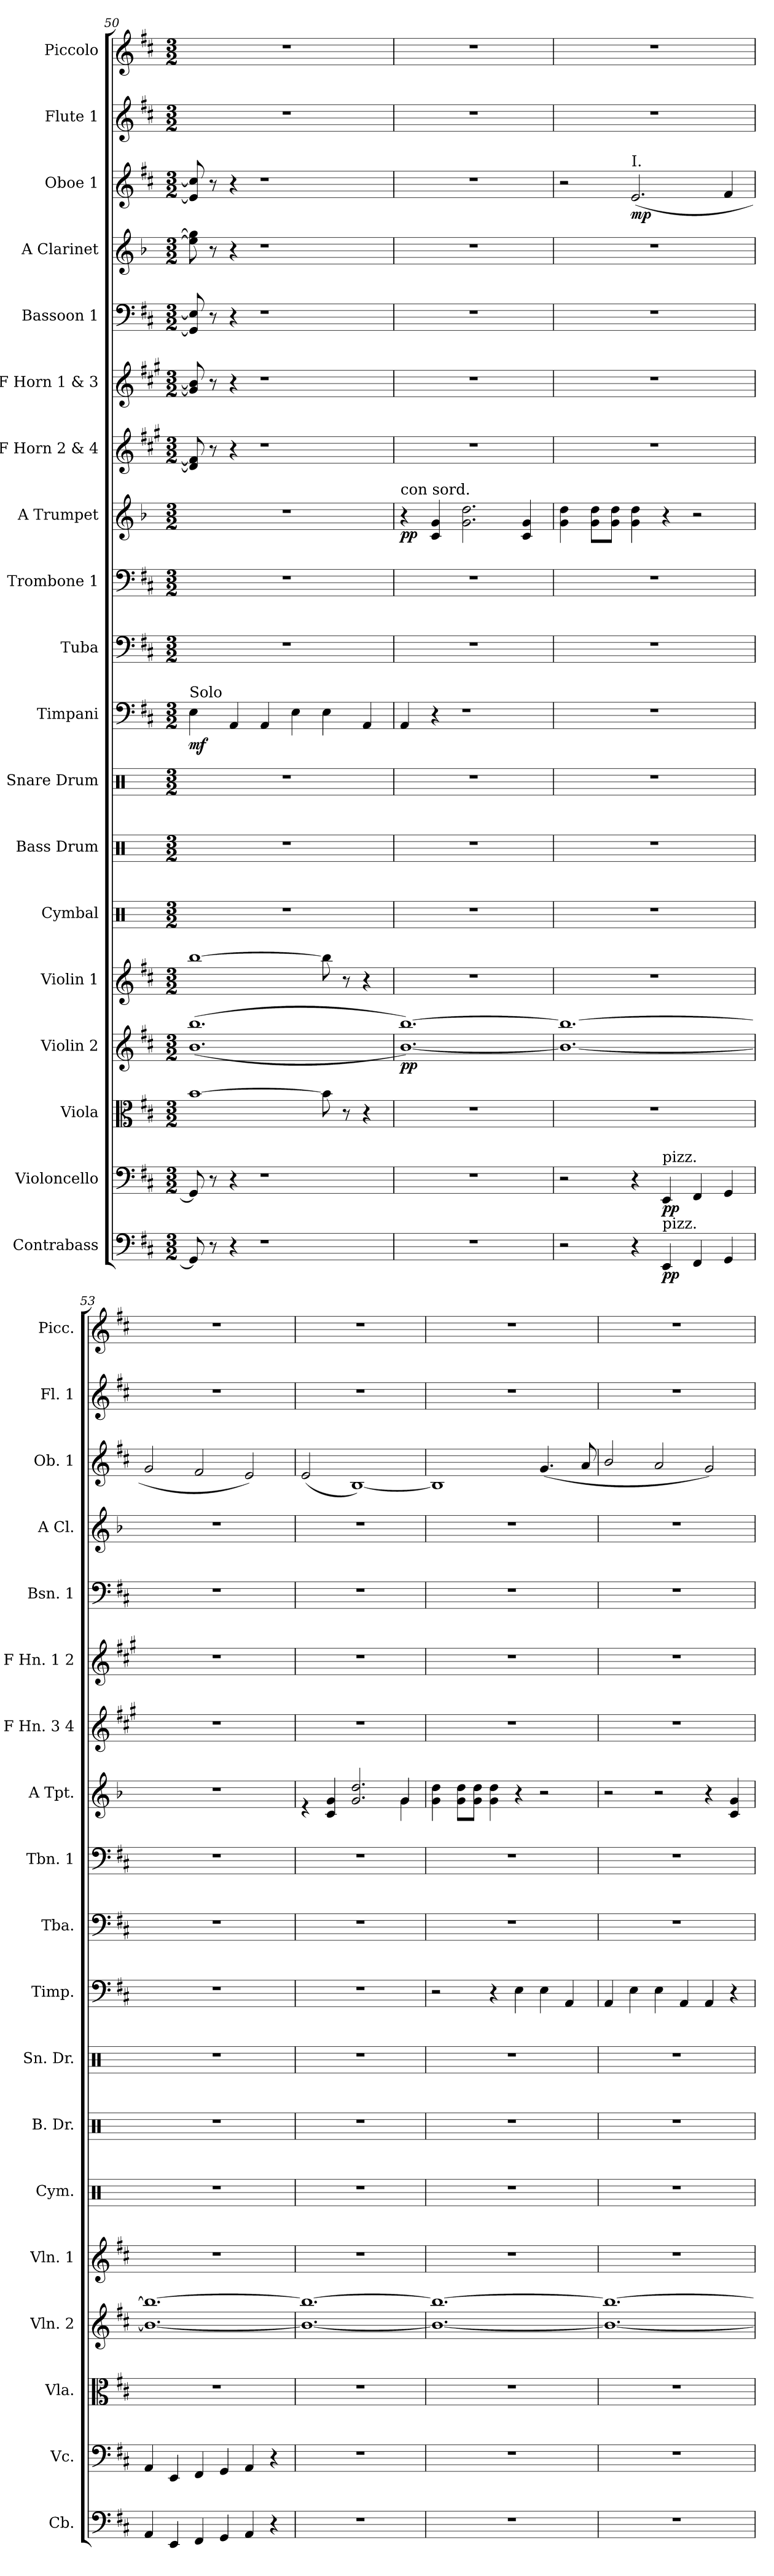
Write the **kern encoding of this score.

**kern	**dynam	**kern	**dynam	**kern	**kern	**dynam	**kern	**kern	**kern	**kern	**kern	**dynam	**kern	**kern	**kern	**dynam	**kern	**kern	**kern	**kern	**kern	**dynam	**kern	**kern
*part19	*part19	*part18	*part18	*part17	*part16	*part16	*part15	*part14	*part13	*part12	*part11	*part11	*part10	*part9	*part8	*part8	*part7	*part6	*part5	*part4	*part3	*part3	*part2	*part1
*staff19	*staff19	*staff18	*staff18	*staff17	*staff16	*staff16	*staff15	*staff14	*staff13	*staff12	*staff11	*staff11	*staff10	*staff9	*staff8	*staff8	*staff7	*staff6	*staff5	*staff4	*staff3	*staff3	*staff2	*staff1
*I"Contrabass	*	*I"Violoncello	*	*I"Viola	*I"Violin 2	*	*I"Violin 1	*I"Cymbal	*I"Bass Drum	*I"Snare Drum	*I"Timpani	*	*I"Tuba	*I"Trombone 1	*I"A Trumpet	*	*I"F Horn 2 &amp; 4	*I"F Horn 1 &amp; 3	*I"Bassoon 1	*I"A Clarinet	*I"Oboe 1	*	*I"Flute 1	*I"Piccolo
*I'Cb.	*	*I'Vc.	*	*I'Vla.	*I'Vln. 2	*	*I'Vln. 1	*I'Cym.	*I'B. Dr.	*I'Sn. Dr.	*I'Timp.	*	*I'Tba.	*I'Tbn. 1	*I'A Tpt.	*	*I'F Hn. 3 4	*I'F Hn. 1 2	*I'Bsn. 1	*I'A Cl.	*I'Ob. 1	*	*I'Fl. 1	*I'Picc.
*clefF4	*	*clefF4	*	*clefC3	*clefG2	*	*clefG2	*clefX	*clefX	*clefX	*clefF4	*	*clefF4	*clefF4	*clefG2	*	*clefG2	*clefG2	*clefF4	*clefG2	*clefG2	*	*clefG2	*clefG2
*ITrd7c12	*	*	*	*	*	*	*	*	*	*	*	*	*	*	*ITrd2c3	*	*ITrd4c7	*ITrd4c7	*	*ITrd2c3	*	*	*	*ITrd-7c-12
*k[f#c#]	*	*k[f#c#]	*	*k[f#c#]	*k[f#c#]	*	*k[f#c#]	*k[]	*k[]	*k[]	*k[f#c#]	*	*k[f#c#]	*k[f#c#]	*k[f#c#]	*	*k[f#c#]	*k[f#c#]	*k[f#c#]	*k[f#c#]	*k[f#c#]	*	*k[f#c#]	*k[f#c#]
*M3/2	*	*M3/2	*	*M3/2	*M3/2	*	*M3/2	*M3/2	*M3/2	*M3/2	*M3/2	*	*M3/2	*M3/2	*M3/2	*	*M3/2	*M3/2	*M3/2	*M3/2	*M3/2	*	*M3/2	*M3/2
=50	=50	=50	=50	=50	=50	=50	=50	=50	=50	=50	=50	=50	=50	=50	=50	=50	=50	=50	=50	=50	=50	=50	=50	=50
!	!	!	!	!	!	!	!	!	!	!	!LO:TX:a:t=Solo	!	!	!	!	!	!	!	!	!	!	!	!	!
!	!	!	!	!	!	!	!	!	!	!	!	!LO:DY:b	!	!	!	!	!	!	!	!	!	!	!	!
8GGG/]	.	8GG/]	.	[1b	((1.b 1.bb	.	[1bb	1.r	1.r	1.r	4E\	mf	1.r	1.r	1.r	.	8G/] 8B/]	8c#/] 8e/]	8GG/] 8E/]	8cc#\] 8ee\]	8e/] 8cc#/]	.	1.r	1.r
8r	.	8r	.	.	.	.	.	.	.	.	.	.	.	.	.	.	8r	8r	8r	8r	8r	.	.	.
4r	.	4r	.	.	.	.	.	.	.	.	4AA/	.	.	.	.	.	4r	4r	4r	4r	4r	.	.	.
1r	.	1r	.	.	.	.	.	.	.	.	4AA/	.	.	.	.	.	1r	1r	1r	1r	1r	.	.	.
.	.	.	.	.	.	.	.	.	.	.	4E\	.	.	.	.	.	.	.	.	.	.	.	.	.
.	.	.	.	8b\]	.	.	8bb\]	.	.	.	4E\	.	.	.	.	.	.	.	.	.	.	.	.	.
.	.	.	.	8r	.	.	8r	.	.	.	.	.	.	.	.	.	.	.	.	.	.	.	.	.
.	.	.	.	4r	.	.	4r	.	.	.	4AA/	.	.	.	.	.	.	.	.	.	.	.	.	.
=51	=51	=51	=51	=51	=51	=51	=51	=51	=51	=51	=51	=51	=51	=51	=51	=51	=51	=51	=51	=51	=51	=51	=51	=51
!	!	!	!	!	!	!	!	!	!	!	!	!	!	!	!LO:TX:a:t=con sord.	!	!	!	!	!	!	!	!	!
!	!	!	!	!	!	!LO:DY:b	!	!	!	!	!	!	!	!	!	!LO:DY:b	!	!	!	!	!	!	!	!
1.r	.	1.r	.	1.r	[1.b [1.bb))	pp	1.r	1.r	1.r	1.r	4AA/	.	1.r	1.r	4r	pp	1.r	1.r	1.r	1.r	1.r	.	1.r	1.r
.	.	.	.	.	.	.	.	.	.	.	4r	.	.	.	4A/ 4e/	.	.	.	.	.	.	.	.	.
.	.	.	.	.	.	.	.	.	.	.	1r	.	.	.	2.e\ 2.b\	.	.	.	.	.	.	.	.	.
.	.	.	.	.	.	.	.	.	.	.	.	.	.	.	4A/ 4e/	.	.	.	.	.	.	.	.	.
=52	=52	=52	=52	=52	=52	=52	=52	=52	=52	=52	=52	=52	=52	=52	=52	=52	=52	=52	=52	=52	=52	=52	=52	=52
2r	.	2r	.	1.r	1.b_ 1.bb_	.	1.r	1.r	1.r	1.r	1.r	.	1.r	1.r	4e\ 4b\	.	1.r	1.r	1.r	1.r	2r	.	1.r	1.r
.	.	.	.	.	.	.	.	.	.	.	.	.	.	.	8e\ 8b\L	.	.	.	.	.	.	.	.	.
.	.	.	.	.	.	.	.	.	.	.	.	.	.	.	8e\ 8b\J	.	.	.	.	.	.	.	.	.
!	!	!	!	!	!	!	!	!	!	!	!	!	!	!	!	!	!	!	!	!	!LO:TX:a:t=I.	!	!	!
!	!	!	!	!	!	!	!	!	!	!	!	!	!	!	!	!	!	!	!	!	!	!LO:DY:b	!	!
4r	.	4r	.	.	.	.	.	.	.	.	.	.	.	.	4e\ 4b\	.	.	.	.	.	(2.e/	mp	.	.
!	!	!LO:TX:a:t=pizz.	!	!	!	!	!	!	!	!	!	!	!	!	!	!	!	!	!	!	!	!	!	!
!LO:TX:a:t=pizz.	!	!	!	!	!	!	!	!	!	!	!	!	!	!	!	!	!	!	!	!	!	!	!	!
!	!LO:DY:b	!	!LO:DY:b	!	!	!	!	!	!	!	!	!	!	!	!	!	!	!	!	!	!	!	!	!
4EEE/	pp	4EE/	pp	.	.	.	.	.	.	.	.	.	.	.	4r	.	.	.	.	.	.	.	.	.
4FFF#/	.	4FF#/	.	.	.	.	.	.	.	.	.	.	.	.	2r	.	.	.	.	.	.	.	.	.
4GGG/	.	4GG/	.	.	.	.	.	.	.	.	.	.	.	.	.	.	.	.	.	.	4f#/	.	.	.
=53	=53	=53	=53	=53	=53	=53	=53	=53	=53	=53	=53	=53	=53	=53	=53	=53	=53	=53	=53	=53	=53	=53	=53	=53
4AAA/	.	4AA/	.	1.r	1.b_ 1.bb_	.	1.r	1.r	1.r	1.r	1.r	.	1.r	1.r	1.r	.	1.r	1.r	1.r	1.r	2g/	.	1.r	1.r
4EEE/	.	4EE/	.	.	.	.	.	.	.	.	.	.	.	.	.	.	.	.	.	.	.	.	.	.
4FFF#/	.	4FF#/	.	.	.	.	.	.	.	.	.	.	.	.	.	.	.	.	.	.	2f#/	.	.	.
4GGG/	.	4GG/	.	.	.	.	.	.	.	.	.	.	.	.	.	.	.	.	.	.	.	.	.	.
4AAA/	.	4AA/	.	.	.	.	.	.	.	.	.	.	.	.	.	.	.	.	.	.	2e/)	.	.	.
4r	.	4r	.	.	.	.	.	.	.	.	.	.	.	.	.	.	.	.	.	.	.	.	.	.
=54	=54	=54	=54	=54	=54	=54	=54	=54	=54	=54	=54	=54	=54	=54	=54	=54	=54	=54	=54	=54	=54	=54	=54	=54
*	*	*	*	*	*	*	*	*	*	*	*	*	*	*	*^	*	*	*	*	*	*	*	*	*
1.r	.	1.r	.	1.r	1.b_ 1.bb_	.	1.r	1.r	1.r	1.r	1.r	.	1.r	1.r	4re	4ryy	.	1.r	1.r	1.r	1.r	(2e/	.	1.r	1.r
*	*	*	*	*	*	*	*	*	*	*	*	*	*	*	*v	*v	*	*	*	*	*	*	*	*	*
.	.	.	.	.	.	.	.	.	.	.	.	.	.	.	4A/ 4e/	.	.	.	.	.	.	.	.	.
.	.	.	.	.	.	.	.	.	.	.	.	.	.	.	2.e/ 2.b/	.	.	.	.	.	[1B)	.	.	.
*	*	*	*	*	*	*	*	*	*	*	*	*	*	*	*^	*	*	*	*	*	*	*	*	*
.	.	.	.	.	.	.	.	.	.	.	.	.	.	.	4e/	4e\	.	.	.	.	.	.	.	.	.
*	*	*	*	*	*	*	*	*	*	*	*	*	*	*	*v	*v	*	*	*	*	*	*	*	*	*
=55	=55	=55	=55	=55	=55	=55	=55	=55	=55	=55	=55	=55	=55	=55	=55	=55	=55	=55	=55	=55	=55	=55	=55	=55
1.r	.	1.r	.	1.r	1.b_ 1.bb_	.	1.r	1.r	1.r	1.r	2r	.	1.r	1.r	4e\ 4b\	.	1.r	1.r	1.r	1.r	1B]	.	1.r	1.r
.	.	.	.	.	.	.	.	.	.	.	.	.	.	.	8e\ 8b\L	.	.	.	.	.	.	.	.	.
.	.	.	.	.	.	.	.	.	.	.	.	.	.	.	8e\ 8b\J	.	.	.	.	.	.	.	.	.
.	.	.	.	.	.	.	.	.	.	.	4r	.	.	.	4e\ 4b\	.	.	.	.	.	.	.	.	.
.	.	.	.	.	.	.	.	.	.	.	4E\	.	.	.	4r	.	.	.	.	.	.	.	.	.
.	.	.	.	.	.	.	.	.	.	.	4E\	.	.	.	2r	.	.	.	.	.	(4.g/	.	.	.
.	.	.	.	.	.	.	.	.	.	.	4AA/	.	.	.	.	.	.	.	.	.	.	.	.	.
.	.	.	.	.	.	.	.	.	.	.	.	.	.	.	.	.	.	.	.	.	8a/	.	.	.
!!LO:PB:g=z
=56	=56	=56	=56	=56	=56	=56	=56	=56	=56	=56	=56	=56	=56	=56	=56	=56	=56	=56	=56	=56	=56	=56	=56	=56
1.r	.	1.r	.	1.r	1.b_ 1.bb_	.	1.r	1.r	1.r	1.r	4AA/	.	1.r	1.r	2r	.	1.r	1.r	1.r	1.r	2b/	.	1.r	1.r
.	.	.	.	.	.	.	.	.	.	.	4E\	.	.	.	.	.	.	.	.	.	.	.	.	.
.	.	.	.	.	.	.	.	.	.	.	4E\	.	.	.	2r	.	.	.	.	.	2a/	.	.	.
.	.	.	.	.	.	.	.	.	.	.	4AA/	.	.	.	.	.	.	.	.	.	.	.	.	.
.	.	.	.	.	.	.	.	.	.	.	4AA/	.	.	.	4r	.	.	.	.	.	2g/)	.	.	.
.	.	.	.	.	.	.	.	.	.	.	4r	.	.	.	4A/ 4e/	.	.	.	.	.	.	.	.	.
=	=	=	=	=	=	=	=	=	=	=	=	=	=	=	=	=	=	=	=	=	=	=	=	=
*-	*-	*-	*-	*-	*-	*-	*-	*-	*-	*-	*-	*-	*-	*-	*-	*-	*-	*-	*-	*-	*-	*-	*-	*-
